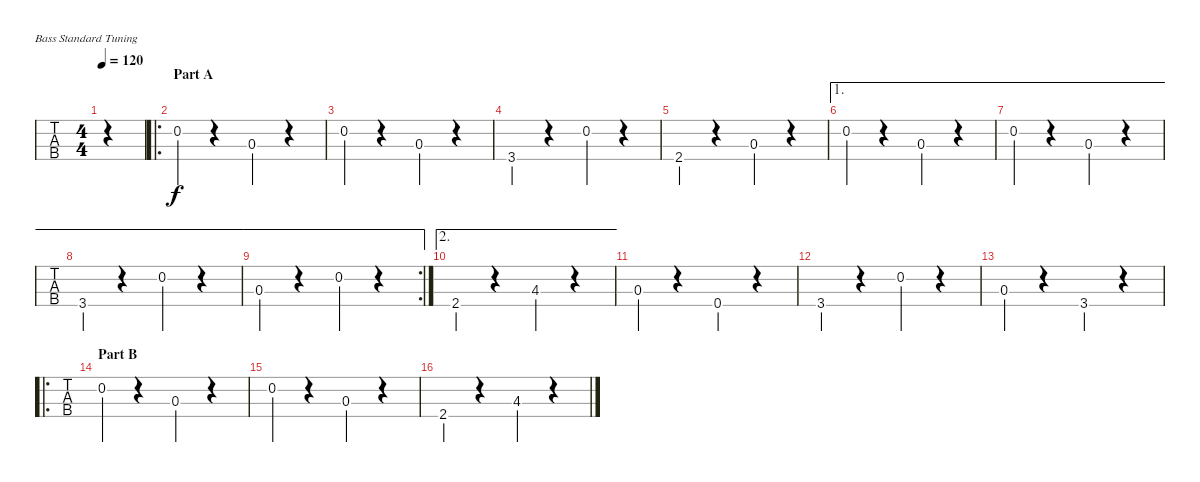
\defaultSystemsLayout 4
\bracketExtendMode groupsimilarinstruments
\singleTrackTrackNamePolicy hidden
\multiTrackTrackNamePolicy hidden
\otherSystemsTrackNameOrientation horizontal
\track ("Acoustic Bass" "A-Bass") {instrument acousticbass}
\staff {tabs}
\tuning (G2 D2 A1 E1)
\ts (4 4)
\tempo 120
\clef f4
\scale
0.464
\ks c
|
\ro
\section ("" "Part A")
\scale
0.292 0.2.4 r.4 0.3.4 r.4 |
\scale
0.244 0.2.4 r.4 0.3.4 r.4 |
\scale
0.333333 3.4.4 r.4 0.2.4 r.4 |
\scale
0.333333 2.4.4 r.4 0.3.4 r.4 |
\ae 1
\scale
0.333333 0.2.4 r.4 0.3.4 r.4 |
\ae 1
\scale
0.322751 0.2.4 r.4 0.3.4 r.4 |
\ae 1
\scale
0.322751 3.4.4 r.4 0.2.4 r.4 |
\ae 1
\rc 2
\scale
0.354497 0.3.4 r.4 0.2.4 r.4 |
\ae 2
\scale
0.333333 2.4.4 r.4 4.3.4 r.4 |
\scale
0.333333 0.3.4 r.4 0.4.4 r.4 |
\scale
0.333333 3.4.4 r.4 0.2.4 r.4 |
\scale
0.312821 0.3.4 r.4 3.4.4 r.4 |
\ro
\section ("" "Part B")
\scale
0.374359 0.2.4 r.4 0.3.4 r.4 |
\scale
0.312821 0.2.4 r.4 0.3.4 r.4 |
\scale
0.333333 2.4.4 r.4 4.3.4 r.4
